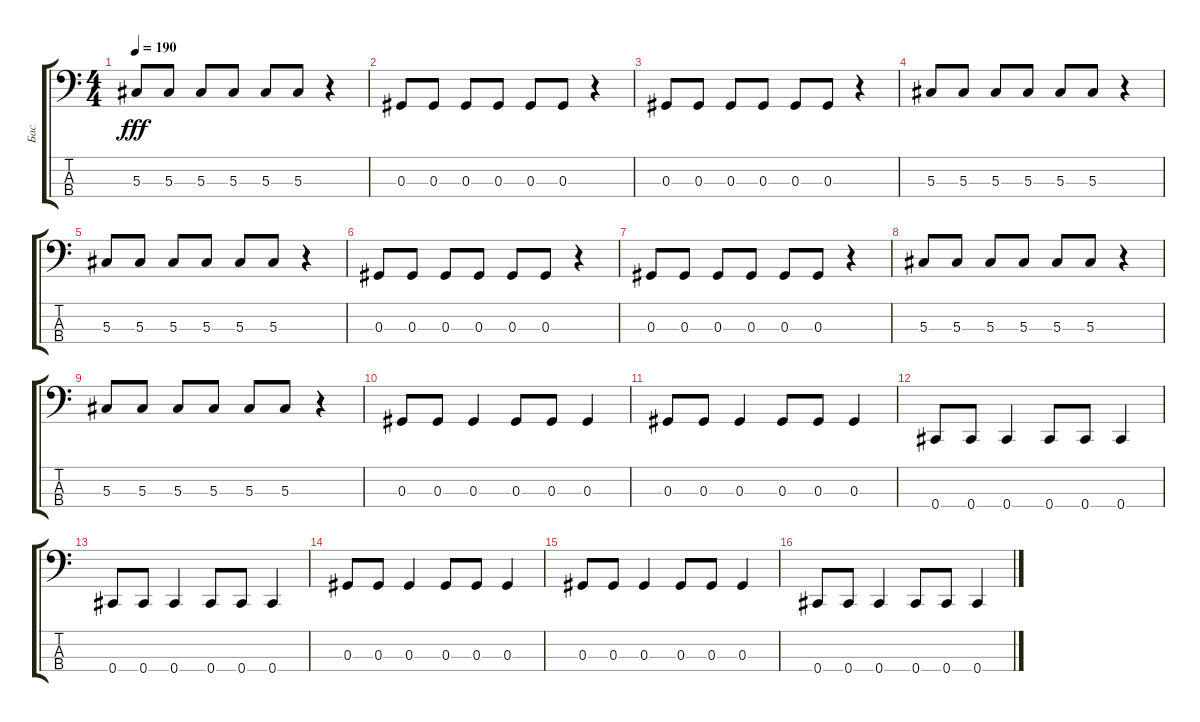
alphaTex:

\track ("Бас" "Бас") {instrument electricbassfinger}
\staff {score tabs}
\tuning (Gb2 Db2 Ab1 Db1) {hide}
\ts (4 4)
\tempo 190
\clef f4
\ks c
5.3.8{dy fff} 5.3.8 5.3.8 5.3.8 5.3.8 5.3.8 r.4 |
0.3.8 0.3.8 0.3.8 0.3.8 0.3.8 0.3.8 r.4 |
0.3.8 0.3.8 0.3.8 0.3.8 0.3.8 0.3.8 r.4 |
5.3.8 5.3.8 5.3.8 5.3.8 5.3.8 5.3.8 r.4 |
5.3.8 5.3.8 5.3.8 5.3.8 5.3.8 5.3.8 r.4 |
0.3.8 0.3.8 0.3.8 0.3.8 0.3.8 0.3.8 r.4 |
0.3.8 0.3.8 0.3.8 0.3.8 0.3.8 0.3.8 r.4 |
5.3.8 5.3.8 5.3.8 5.3.8 5.3.8 5.3.8 r.4 |
5.3.8 5.3.8 5.3.8 5.3.8 5.3.8 5.3.8 r.4 |
0.3.8 0.3.8 0.3.4 0.3.8 0.3.8 0.3.4 |
0.3.8 0.3.8 0.3.4 0.3.8 0.3.8 0.3.4 |
0.4.8 0.4.8 0.4.4 0.4.8 0.4.8 0.4.4 |
0.4.8 0.4.8 0.4.4 0.4.8 0.4.8 0.4.4 |
0.3.8 0.3.8 0.3.4 0.3.8 0.3.8 0.3.4 |
0.3.8 0.3.8 0.3.4 0.3.8 0.3.8 0.3.4 |
0.4.8 0.4.8 0.4.4 0.4.8 0.4.8 0.4.4
